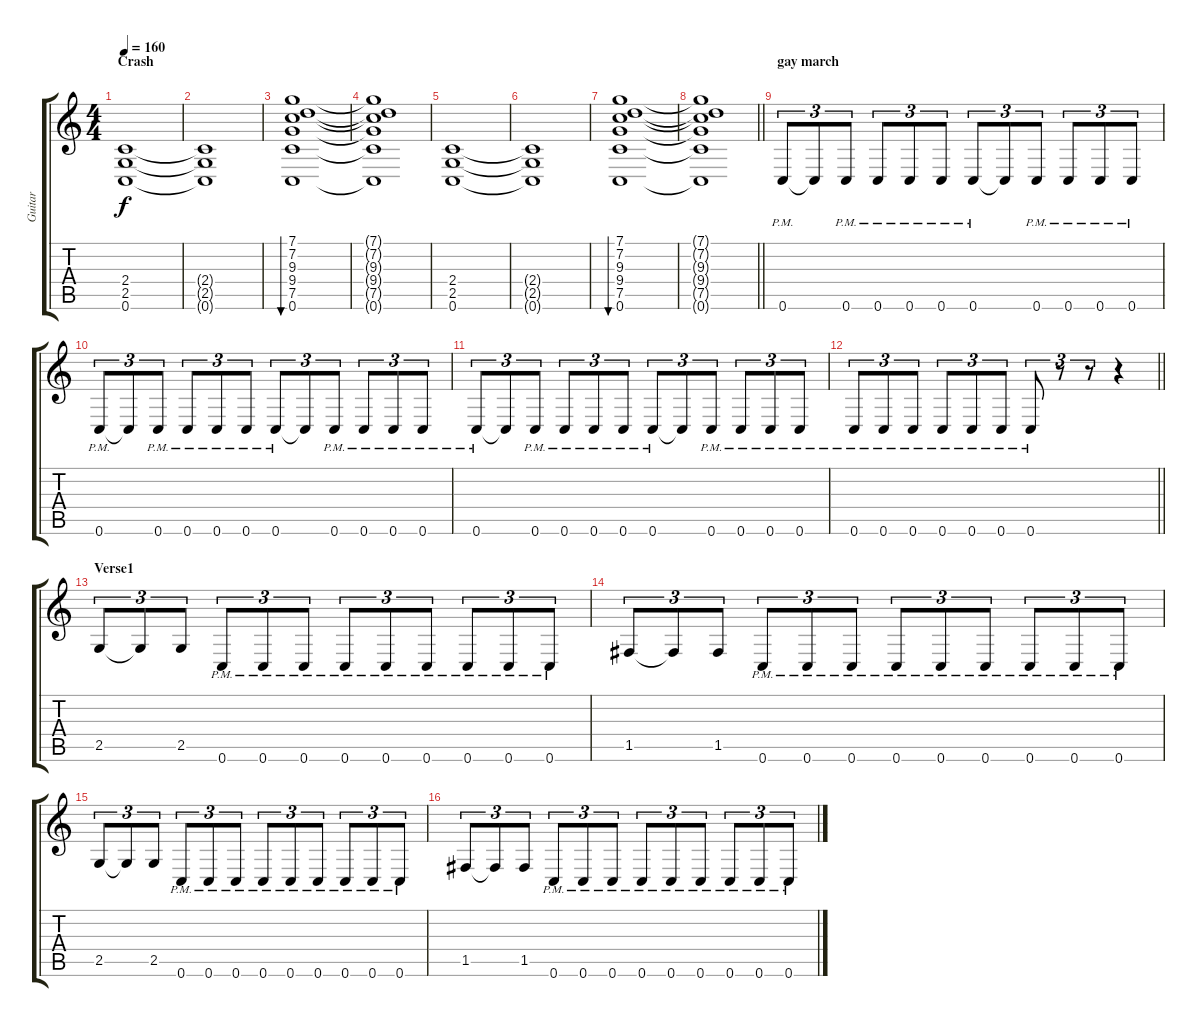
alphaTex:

\track ("Guitar" "Guitar") {instrument distortionguitar}
\staff {score tabs}
\tuning (C4 G3 Eb3 Bb2 F2 C2) {hide}
\ts (4 4)
\section ("" "Crash")
\tempo 160
\clef g2
\ks c
(2.4 2.5 0.6).1{dy f} |
(2.4{t} 2.5{t} 0.6{t}).1 |
(7.1 7.2 9.3 9.4 7.5 0.6).1{bu 240} |
(7.1{t} 7.2{t} 9.3{t} 9.4{t} 7.5{t} 0.6{t}).1 |
(2.4 2.5 0.6).1 |
(2.4{t} 2.5{t} 0.6{t}).1 |
(7.1 7.2 9.3 9.4 7.5 0.6).1{bu 240} |
\barLineRight lightlight
(7.1{t} 7.2{t} 9.3{t} 9.4{t} 7.5{t} 0.6{t}).1 |
\section ("" "gay march")
0.6{pm}.8{tu (3 2)} 0.6{t}.8{tu (3 2)} 0.6{pm}.8{tu (3 2)} 0.6{pm}.8{tu (3 2)} 0.6{pm}.8{tu (3 2)} 0.6{pm}.8{tu (3 2)} 0.6{pm}.8{tu (3 2)} 0.6{t}.8{tu (3 2)} 0.6{pm}.8{tu (3 2)} 0.6{pm}.8{tu (3 2)} 0.6{pm}.8{tu (3 2)} 0.6{pm}.8{tu (3 2)} |
0.6{pm}.8{tu (3 2)} 0.6{t}.8{tu (3 2)} 0.6{pm}.8{tu (3 2)} 0.6{pm}.8{tu (3 2)} 0.6{pm}.8{tu (3 2)} 0.6{pm}.8{tu (3 2)} 0.6{pm}.8{tu (3 2)} 0.6{t}.8{tu (3 2)} 0.6{pm}.8{tu (3 2)} 0.6{pm}.8{tu (3 2)} 0.6{pm}.8{tu (3 2)} 0.6{pm}.8{tu (3 2)} |
0.6{pm}.8{tu (3 2)} 0.6{t}.8{tu (3 2)} 0.6{pm}.8{tu (3 2)} 0.6{pm}.8{tu (3 2)} 0.6{pm}.8{tu (3 2)} 0.6{pm}.8{tu (3 2)} 0.6{pm}.8{tu (3 2)} 0.6{t}.8{tu (3 2)} 0.6{pm}.8{tu (3 2)} 0.6{pm}.8{tu (3 2)} 0.6{pm}.8{tu (3 2)} 0.6{pm}.8{tu (3 2)} |
\barLineRight lightlight
0.6{pm}.8{tu (3 2)} 0.6{pm}.8{tu (3 2)} 0.6{pm}.8{tu (3 2)} 0.6{pm}.8{tu (3 2)} 0.6{pm}.8{tu (3 2)} 0.6{pm}.8{tu (3 2)} 0.6{pm}.8{tu (3 2)} r.8{tu (3 2)} r.8{tu (3 2)} r.4 |
\section ("" "Verse1")
2.5.8{tu (3 2)} 2.5{t}.8{tu (3 2)} 2.5.8{tu (3 2)} 0.6{pm}.8{tu (3 2)} 0.6{pm}.8{tu (3 2)} 0.6{pm}.8{tu (3 2)} 0.6{pm}.8{tu (3 2)} 0.6{pm}.8{tu (3 2)} 0.6{pm}.8{tu (3 2)} 0.6{pm}.8{tu (3 2)} 0.6{pm}.8{tu (3 2)} 0.6{pm}.8{tu (3 2)} |
1.5.8{tu (3 2)} 1.5{t}.8{tu (3 2)} 1.5.8{tu (3 2)} 0.6{pm}.8{tu (3 2)} 0.6{pm}.8{tu (3 2)} 0.6{pm}.8{tu (3 2)} 0.6{pm}.8{tu (3 2)} 0.6{pm}.8{tu (3 2)} 0.6{pm}.8{tu (3 2)} 0.6{pm}.8{tu (3 2)} 0.6{pm}.8{tu (3 2)} 0.6{pm}.8{tu (3 2)} |
2.5.8{tu (3 2)} 2.5{t}.8{tu (3 2)} 2.5.8{tu (3 2)} 0.6{pm}.8{tu (3 2)} 0.6{pm}.8{tu (3 2)} 0.6{pm}.8{tu (3 2)} 0.6{pm}.8{tu (3 2)} 0.6{pm}.8{tu (3 2)} 0.6{pm}.8{tu (3 2)} 0.6{pm}.8{tu (3 2)} 0.6{pm}.8{tu (3 2)} 0.6{pm}.8{tu (3 2)} |
1.5.8{tu (3 2)} 1.5{t}.8{tu (3 2)} 1.5.8{tu (3 2)} 0.6{pm}.8{tu (3 2)} 0.6{pm}.8{tu (3 2)} 0.6{pm}.8{tu (3 2)} 0.6{pm}.8{tu (3 2)} 0.6{pm}.8{tu (3 2)} 0.6{pm}.8{tu (3 2)} 0.6{pm}.8{tu (3 2)} 0.6{pm}.8{tu (3 2)} 0.6{pm}.8{tu (3 2)}
